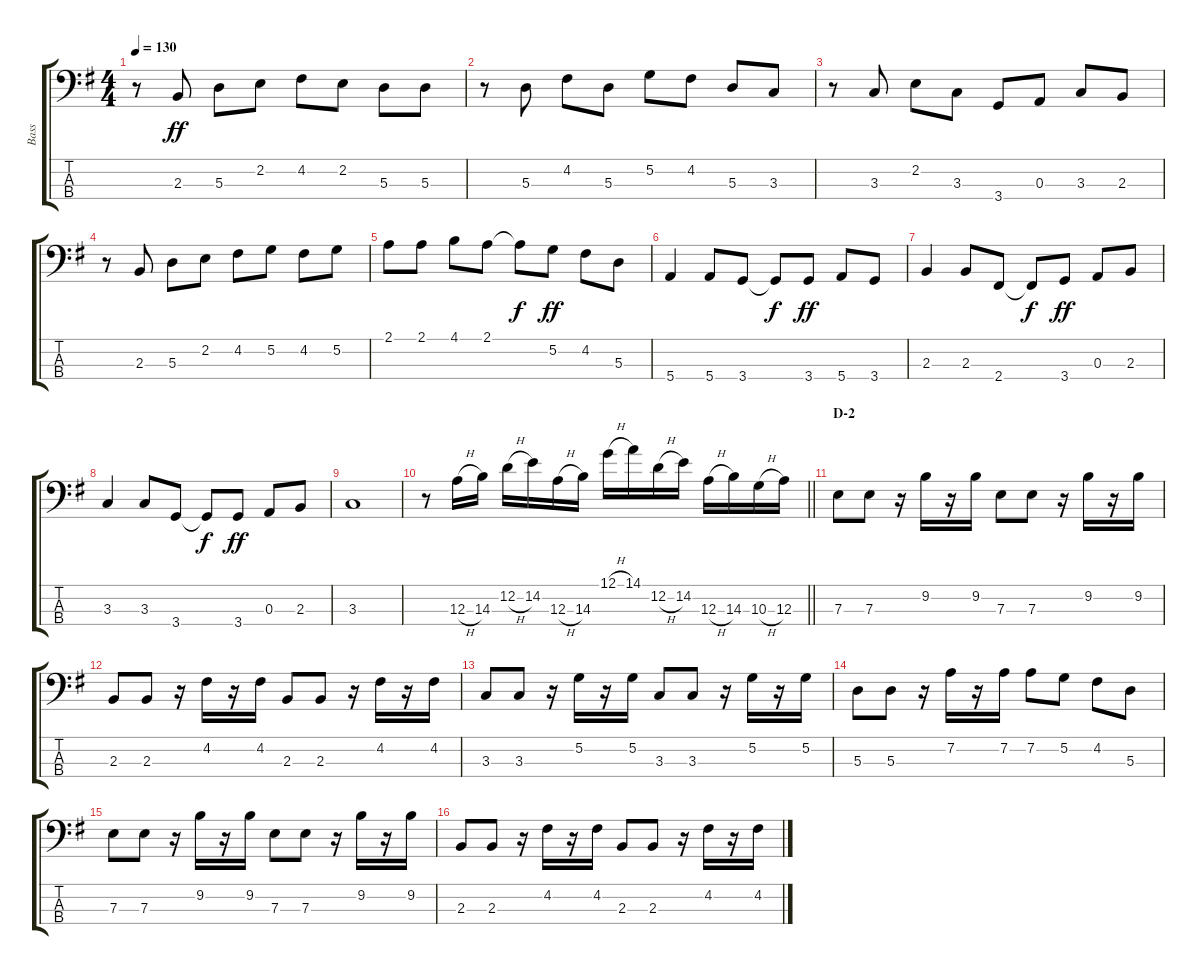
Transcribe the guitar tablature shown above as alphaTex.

\track ("Bass" "Bass") {instrument electricbasspick}
\staff {score tabs}
\tuning (G2 D2 A1 E1) {hide}
\ts (4 4)
\tempo 130
\clef f4
\ks g
r.8{dy ff} 2.3.8 5.3.8 2.2.8 4.2.8 2.2.8 5.3.8 5.3.8 |
r.8 5.3.8 4.2.8 5.3.8 5.2.8 4.2.8 5.3.8 3.3.8 |
r.8 3.3.8 2.2.8 3.3.8 3.4.8 0.3.8 3.3.8 2.3.8 |
r.8 2.3.8 5.3.8 2.2.8 4.2.8 5.2.8 4.2.8 5.2.8 |
2.1.8 2.1.8 4.1.8 2.1.8 2.1{t}.8{dy f} 5.2.8{dy ff} 4.2.8 5.3.8 |
5.4.4 5.4.8 3.4.8 3.4{t}.8{dy f} 3.4.8{dy ff} 5.4.8 3.4.8 |
2.3.4 2.3.8 2.4.8 2.4{t}.8{dy f} 3.4.8{dy ff} 0.3.8 2.3.8 |
3.3.4 3.3.8 3.4.8 3.4{t}.8{dy f} 3.4.8{dy ff} 0.3.8 2.3.8 |
3.3.1 |
\barLineRight lightlight
r.8 12.3{h}.16 14.3.16 12.2{h}.16 14.2.16 12.3{h}.16 14.3.16 12.1{h}.16 14.1.16 12.2{h}.16 14.2.16 12.3{h}.16 14.3.16 10.3{h}.16 12.3.16 |
\section ("" "D-2")
7.3.8 7.3.8 r.16 9.2.16 r.16 9.2.16 7.3.8 7.3.8 r.16 9.2.16 r.16 9.2.16 |
2.3.8 2.3.8 r.16 4.2.16 r.16 4.2.16 2.3.8 2.3.8 r.16 4.2.16 r.16 4.2.16 |
3.3.8 3.3.8 r.16 5.2.16 r.16 5.2.16 3.3.8 3.3.8 r.16 5.2.16 r.16 5.2.16 |
5.3.8 5.3.8 r.16 7.2.16 r.16 7.2.16 7.2.8 5.2.8 4.2.8 5.3.8 |
7.3.8 7.3.8 r.16 9.2.16 r.16 9.2.16 7.3.8 7.3.8 r.16 9.2.16 r.16 9.2.16 |
2.3.8 2.3.8 r.16 4.2.16 r.16 4.2.16 2.3.8 2.3.8 r.16 4.2.16 r.16 4.2.16
